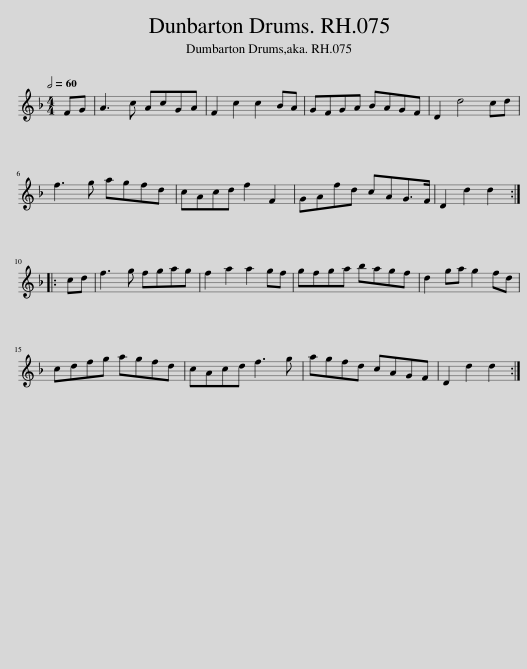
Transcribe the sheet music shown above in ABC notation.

X:1
L:1/8
Q:1/2=60
M:4/4
I:linebreak $
K:F
V:1 treble
V:1
 FG | A3 c AcGA | F2 c2 c2 BA | GFGA BAGF | D2 d4 cd |$ %5
 f3 g agfd | cAcd f2 F2 | GAfd cAG>F | D2 d2 d2 ::$ cd | %10
 f3 g fgag | f2 a2 a2 gf | gfga bagf | d2 ga g2 fd |$ cdfg agfd | %15
 cAcd f3 g | agfd cAGF | D2 d2 d2 :| %18
